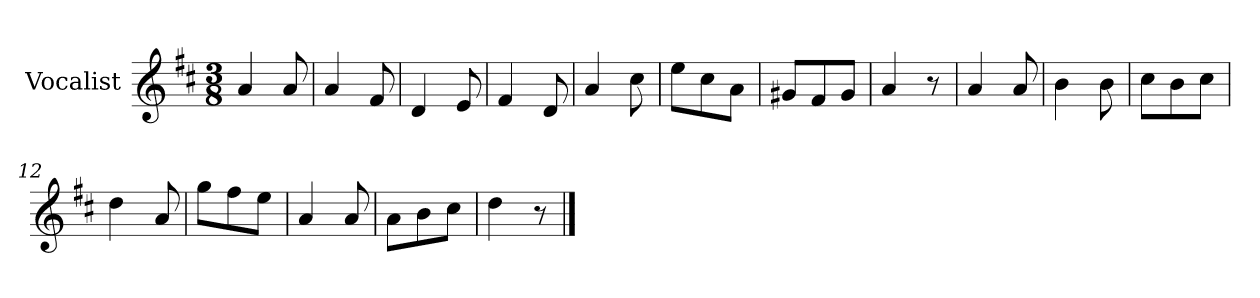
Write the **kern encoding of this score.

**kern
*part1
*staff1
*I"Vocalist
*k[f#c#]
*D:
*M3/8
=1
4a
8a
=2
4a
8f#
=3
4d
8e
=4
4f#
8d
=5
4a
8cc#
=6
8eeL
8cc#
8aJ
=7
8g#XL
8f#
8g#J
=8
4a
8r
=9
4a
8a
=10
4b
8b
=11
8cc#L
8b
8cc#J
=12
4dd
8a
=13
8ggL
8ff#
8eeJ
=14
4a
8a
=15
8aL
8b
8cc#J
=16
4dd
8r
==
*-
